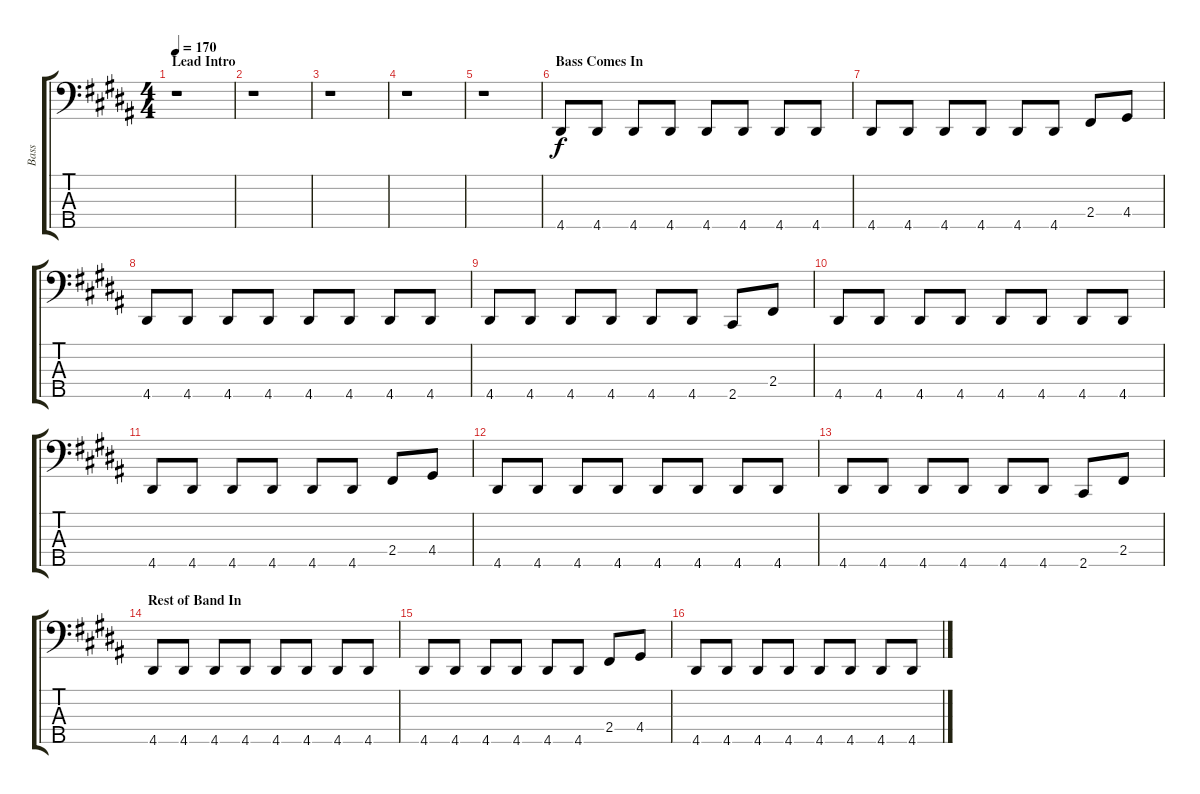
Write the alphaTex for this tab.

\track ("Bass" "Bass") {instrument electricbasspick}
\staff {score tabs}
\tuning (G2 D2 A1 E1 B0) {hide}
\ts (4 4)
\section ("" "Lead Intro")
\tempo 170
\clef f4
\ks b
r.1{dy f instrument electricbasspick} |
r.1 |
r.1 |
r.1 |
r.1 |
\section ("" "Bass Comes In")
4.5.8 4.5.8 4.5.8 4.5.8 4.5.8 4.5.8 4.5.8 4.5.8 |
4.5.8 4.5.8 4.5.8 4.5.8 4.5.8 4.5.8 2.4.8 4.4.8 |
4.5.8 4.5.8 4.5.8 4.5.8 4.5.8 4.5.8 4.5.8 4.5.8 |
4.5.8 4.5.8 4.5.8 4.5.8 4.5.8 4.5.8 2.5.8 2.4.8 |
4.5.8 4.5.8 4.5.8 4.5.8 4.5.8 4.5.8 4.5.8 4.5.8 |
4.5.8 4.5.8 4.5.8 4.5.8 4.5.8 4.5.8 2.4.8 4.4.8 |
4.5.8 4.5.8 4.5.8 4.5.8 4.5.8 4.5.8 4.5.8 4.5.8 |
4.5.8 4.5.8 4.5.8 4.5.8 4.5.8 4.5.8 2.5.8 2.4.8 |
\section ("" "Rest of Band In")
4.5.8 4.5.8 4.5.8 4.5.8 4.5.8 4.5.8 4.5.8 4.5.8 |
4.5.8 4.5.8 4.5.8 4.5.8 4.5.8 4.5.8 2.4.8 4.4.8 |
4.5.8 4.5.8 4.5.8 4.5.8 4.5.8 4.5.8 4.5.8 4.5.8
